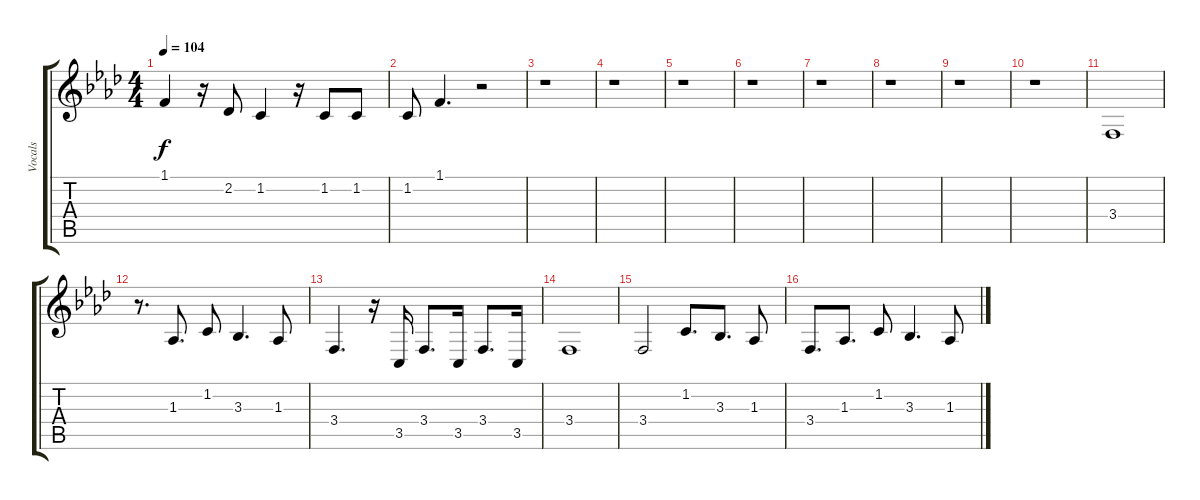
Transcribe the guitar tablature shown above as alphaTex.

\track ("Vocals" "Vocals") {instrument lead6voice}
\staff {score tabs}
\tuning (E4 B3 G3 D3 A2 E2) {hide}
\ts (4 4)
\tempo 104
\clef g2
\ks ab
1.1.4{dy f} r.16 2.2.8 1.2.4 r.16 1.2.8 1.2.8 |
1.2.8 1.1.4{d} r.2 |
r.1 |
r.1 |
r.1 |
r.1 |
r.1 |
r.1 |
r.1 |
r.1 |
3.4.1 |
r.8{d} 1.3.8{d} 1.2.8 3.3.4{d} 1.3.8 |
3.4.4{d} r.16 3.5.16 3.4.8{d} 3.5.16 3.4.8{d} 3.5.16 |
3.4.1 |
3.4.2 1.2.8{d} 3.3.8{d} 1.3.8 |
3.4.8{d} 1.3.8{d} 1.2.8 3.3.4{d} 1.3.8
